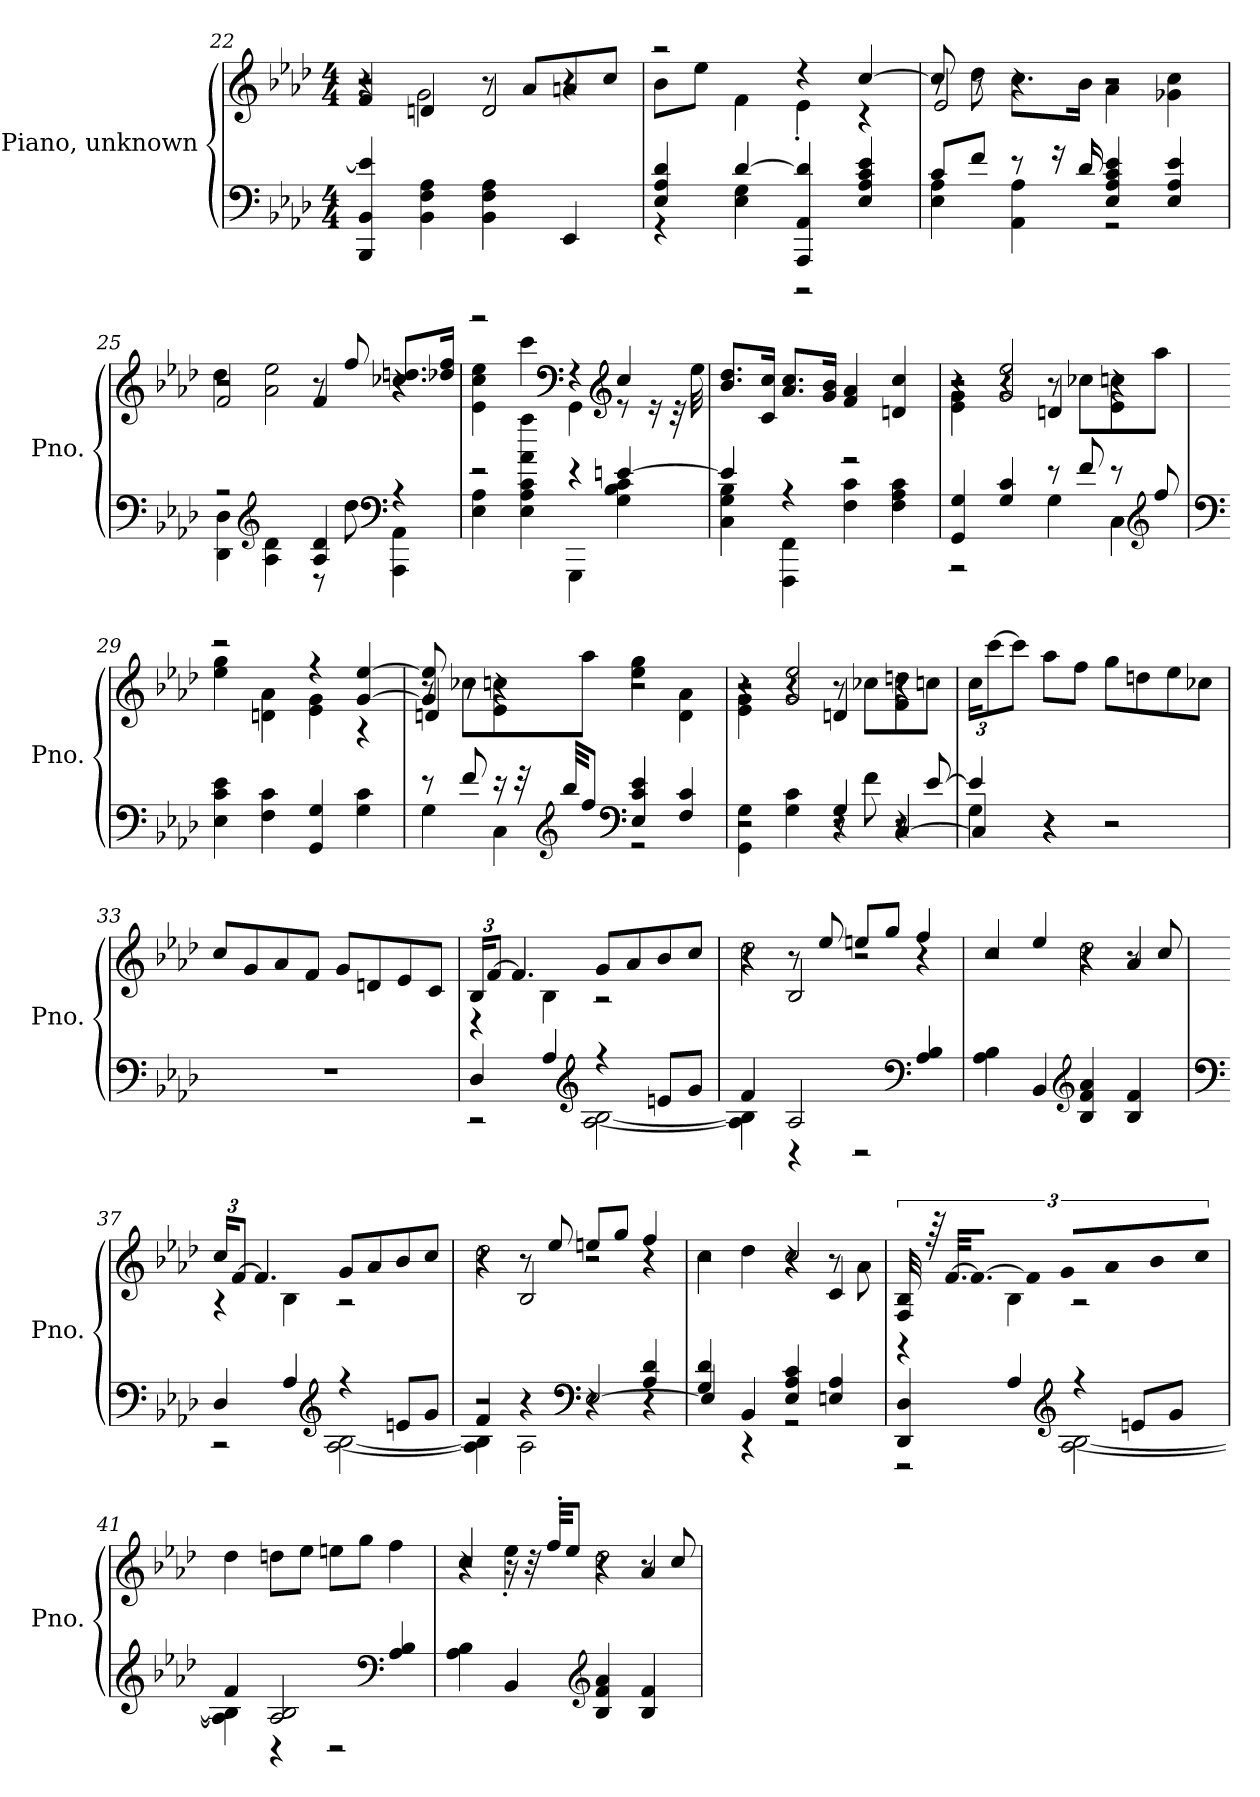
**kern	**kern
*part1	*part1
*staff2	*staff1
*I"Piano, unknown	*
*I'Pno.	*
!!LO:LB:g=z
*clefF4	*clefG2
*k[b-e-a-d-]	*k[b-e-a-d-]
*M4/4	*M4/4
=22	=22
*	*^
*	*	*^
4BBB-/ 4BB-/ 4e-/]	4f/	4r	2r
4BB-\ 4F\ 4A-\	4dn/	2g\	.
4BB-\ 4F\ 4A-\	8r	.	2d/
.	8a-/L	.	.
4EE-/	8an/	4r	.
.	8cc/J	.	.
*	*	*v	*v
=23	=23	=23
*^	*	*
4E-/ 4A-/ 4d-/	4r	2r	8b-\L
.	.	.	8ee-\J
[4d-/	4E-\ 4G\	.	4f\
4AAA-/ 4AA-/ 4d-/]	2r	4r	4e-'\
4E-/ 4A-/ 4c/ 4e-/	.	[4cc/	4r
=24	=24	=24	=24
*	*	*	*^
8c/L	4E-\ 4A-\	8cc/]	8r	2e-/
8f/J	.	8r	8dd-\	.
8r	4AA-\ 4A-\	4r	8.cc\L	.
16r	.	.	.	.
16d-/	.	.	16b-\Jk	.
4E-/ 4A-/ 4c/ 4e-/	2r	2r	4a-\	2r
4E-/ 4A-/ 4e-/	.	.	4g-X\ 4cc\	.
=25	=25	=25	=25	=25
2r	4DD-\ 4D-\	2f/	4dd-\	2r
*clefG2	*	*	*	*
.	4A-\ 4d-\	.	2a-\ 2ee-\	.
4A-/ 4d-/	8r	8r	.	4f/
.	8dd-\	8ff/	.	.
*clefF4	*	*	*	*
4r	4AAA-\ 4AA-\	8.cc-X/ 8.ddn/L	4r	4r
.	.	16dd-X/ 16ff/Jk	.	.
*	*	*	*v	*v
!!LO:PB:g=z
=26	=26	=26	=26
2r	4E-\ 4A-\	2r	4e-\ 4cc\ 4ee-\
.	4E-\ 4A-\ 4c\ 4a-\ 4aa-\	.	4ccc\
*	*	*clefF4	*
4r	4GGG\	4r	4GG\
*	*	*clefG2	*
[4en/	4G\ 4B-\ 4c\	4cc/	8r
.	.	.	16r
.	.	.	32r
.	.	.	32ee-\
*	*	*v	*v
=27	=27	=27
4e/]	4C\ 4G\ 4B-\	8.b-/ 8.dd-/L
.	.	16c/ 16cc/Jk
4r	4FFF\ 4FF\	8.a-/ 8.cc/L
.	.	16g/ 16b-/Jk
2r	4F\ 4c\	4f/ 4a-/
.	4F\ 4A-\ 4c\	4dn/ 4cc/
=28	=28	=28
*	*	*^
*	*	*	*^
4GG/ 4G/	2r	4r	4e-\ 4g\	2r
4G/ 4c/	.	2g/ 2ee-/	4r	.
8r	4G\	.	8r	4dn/
8f/	.	.	8cc-X\L	.
8r	4C\	4r	8e-\ 8ccn\	4r
*clefG2	*	*	*	*
8ff/	.	.	8aa-\J	.
*v	*v	*	*	*
*	*v	*v	*v
=29	=29
*clefF4	*
*	*^
4E-\ 4c\ 4e-\	2r	4ee-\ 4gg\
4F\ 4c\	.	4dn\ 4a-\
4GG/ 4G/	4r	4e-\ 4g\
4G\ 4c\	[4g/ [4ee-/	4r
!!LO:LB:g=z
=30	=30	=30
*^	*	*^
8r	4G\	8g/] 8ee-/]	8r	4dn/
8f/	.	8r	8cc-X\L	.
16r	4C\	4r	8e-\ 8ccn\	4r
32r	.	.	.	.
*clefG2	*	*	*	*
32bb-/KKL	.	.	.	.
8ff/J	.	.	8aa-\J	.
*clefF4	*	*	*	*
4E-/ 4c/ 4e-/	2r	2r	4ee-\ 4gg\	2r
4F/ 4c/	.	.	4d\ 4a-\	.
=31	=31	=31	=31	=31
*	*^	*	*	*
2r	4GG\ 4G\	2r	4r	4e-\ 4g\	2r
.	4G\ 4c\	.	2g/ 2ee-/	4r	.
4r	8r	4G/	.	8r	4dn/
.	8f\	.	.	8cc-X\L	.
8r	4r	[4C/	4r	8f\ 8ddn\	4r
[8e-/	.	.	.	8ccn\J	.
*	*	*	*v	*v	*v
=32	=32	=32	=32
*	*	*	*Xbrackettup
4e-/]	4G\	4C/]	24cc\KL
.	.	.	[12ccc\
.	.	.	8ccc\J]
4r	4r	4r	8aa-\L
.	.	.	8ff\J
2r	2r	2r	8gg\L
.	.	.	8ddn\
.	.	.	8ee-\
.	.	.	8cc-X\J
*v	*v	*v	*
!!LO:LB:g=z
=33	=33
1r	8cc/L
.	8g/
.	8a-/
.	8f/J
.	8g/L
.	8dn/
.	8e-/
.	8c/J
=34	=34
*^	*^
4D-/	2r	24B-/KL	4r
.	.	[12f/J	.
.	.	4.f/]	.
4A-/	.	.	4B-\
*clefG2	*	*	*
4r	[2A-\ [2B-\	8g/L	2r
.	.	8a-/	.
8en/L	.	8b-/	.
8g/J	.	8cc/J	.
=35	=35	=35	=35
*	*	*	*^
4f/	4A-\] 4B-\]	4r	2dd-\	4r
2A-/	4r	8r	.	2B-/
.	.	8ee-/	.	.
.	2r	8een/L	2r	.
.	.	8gg/J	.	.
*clefF4	*	*	*	*
4A-/ 4B-/	.	4ff/	.	4r
*v	*v	*	*	*
=36	=36	=36	=36
4A-\ 4B-\	4cc/	2r	2r
4BB-/	4ee-/	.	.
*clefG2	*	*	*
4B-/ 4f/ 4a-/	4r	2dd-\	4r
4B-/ 4f/	8r	.	4a-/
.	8cc/	.	.
*	*v	*v	*v
!!LO:LB:g=z
=37	=37
*clefF4	*
*^	*^
4D-/	2r	24cc/KL	4r
.	.	[12f/J	.
.	.	4.f/]	.
4A-/	.	.	4B-\
*clefG2	*	*	*
4r	[2A-\ [2B-\	8g/L	2r
.	.	8a-/	.
8en/L	.	8b-/	.
8g/J	.	8cc/J	.
=38	=38	=38	=38
*	*^	*	*^
4f/	4A-\] 4B-\]	2r	4r	2dd-\	4r
4r	2A-\	.	8r	.	2B-/
.	.	.	8ee-/	.	.
*clefF4	*	*	*	*	*
4r	.	[2E-/	8een/L	2r	.
.	.	.	8gg/J	.	.
4A-/ 4d-/	4r	.	4ff/	.	4r
*	*v	*v	*	*	*
=39	=39	=39	=39	=39
4G/ 4d-/	4E-/]	2r	4cc\	2r
4BB-/	4r	.	4dd-\	.
4E-/ 4A-/ 4c/	2r	2cc/	4r	4r
4En/ 4A-/	.	.	8r	4c/
.	.	.	8a-\	.
*	*	*v	*v	*v
=40	=40	=40
*	*	*brackettup
*	*	*^
4DD-/ 4D-/	2r	48F/ 48B-/	4r
.	.	96r	.
.	.	[48.f/KKL	.
.	.	8.f/J_	.
4A-/	.	4f/]	4B-\
*clefG2	*	*	*
4r	[2A-\ [2B-\	8g/L	2r
.	.	8a-/	.
8en/L	.	8b-/	.
8g/J	.	8cc/J	.
*	*	*v	*v
!!LO:LB:g=z
=41	=41	=41
4f/	4A-\] 4B-\]	4dd-\
2A-/ 2B-/	4r	8ddn\L
.	.	8ee-\J
.	2r	8een\L
.	.	8gg\J
*clefF4	*	*
4A-/ 4B-/	.	4ff\
*v	*v	*
=42	=42
*	*^
*	*	*^
4A-\ 4B-\	4cc/	4r	2r
4BB-/	16r	4ee-'\	.
.	32r	.	.
.	32ff'/KKL	.	.
.	8ee-/J	.	.
*clefG2	*	*	*
4B-/ 4f/ 4a-/	4r	2dd-\	4r
4B-/ 4f/	8r	.	4a-/
.	8cc/	.	.
*	*v	*v	*v
=	=
*-	*-
